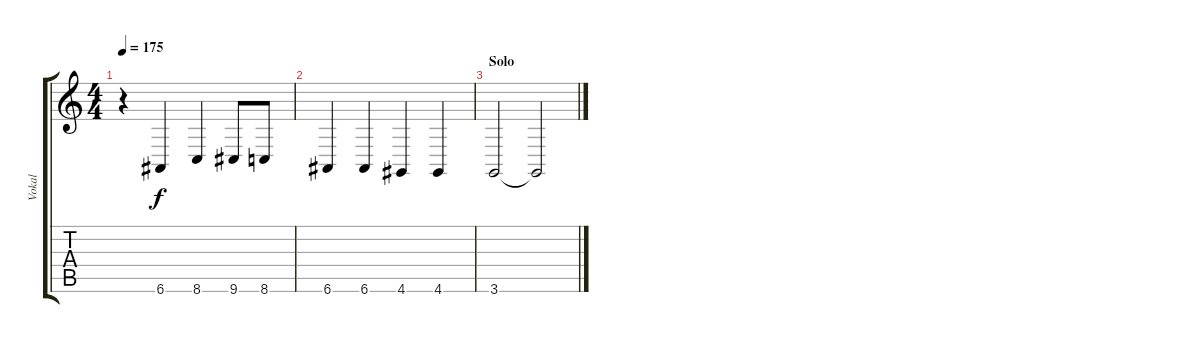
\track ("Vokal" "Vokal") {instrument lead1square}
\staff {score tabs}
\tuning (E4 B3 G3 D3 A2 E2) {hide}
\ts (4 4)
\tempo 175
\clef g2
\ks c
r.4{dy f} 6.6.4 8.6.4 9.6.8 8.6.8 |
6.6.4 6.6.4 4.6.4 4.6.4 |
\section ("" "Solo")
3.6.2 3.6{t}.2
